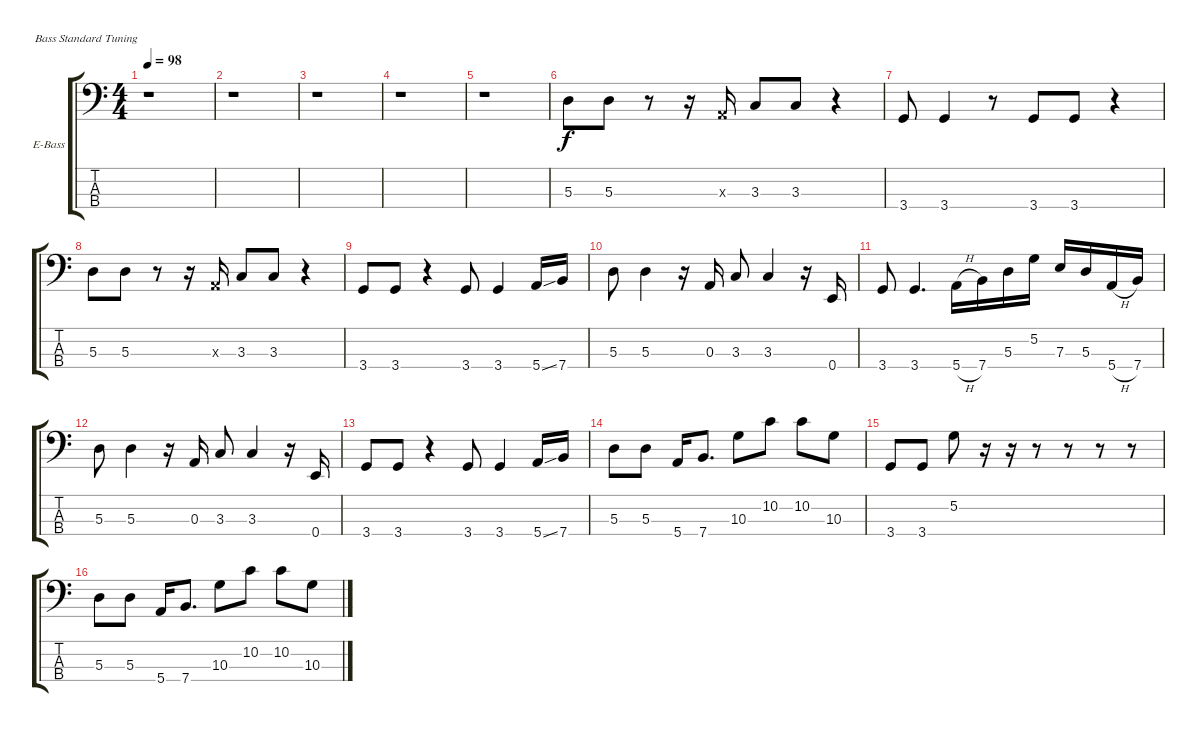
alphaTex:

\bracketExtendMode groupsimilarinstruments
\firstSystemTrackNameOrientation horizontal
\otherSystemsTrackNameOrientation horizontal
\track ("Bass guitar" "E-Bass") {instrument electricbassfinger}
\staff {score tabs}
\tuning (G2 D2 A1 E1)
\ts (4 4)
\tempo 98
\clef f4
\ks c
r.1{dy f instrument electricbassfinger} |
r.1 |
r.1 |
r.1 |
r.1 |
5.3.8 5.3.8 r.8 r.16 0.3{x}.16 3.3.8 3.3.8 r.4 |
3.4.8 3.4.4 r.8 3.4.8 3.4.8 r.4 |
5.3.8 5.3.8 r.8 r.16 0.3{x}.16 3.3.8 3.3.8 r.4 |
3.4.8 3.4.8 r.4 3.4.8 3.4.4 5.4{ss}.16 7.4.16 |
5.3.8 5.3.4 r.16 0.3.16 3.3.8 3.3.4 r.16 0.4.16 |
3.4.8 3.4.4{d} 5.4{h}.16 7.4.16 5.3.16 5.2.16 7.3.16 5.3.16 5.4{h}.16 7.4.16 |
5.3.8 5.3.4 r.16 0.3.16 3.3.8 3.3.4 r.16 0.4.16 |
3.4.8 3.4.8 r.4 3.4.8 3.4.4 5.4{ss}.16 7.4.16 |
5.3.8 5.3.8 5.4.16 7.4.8{d} 10.3.8 10.2.8 10.2.8 10.3.8 |
3.4.8 3.4.8 5.2.8 r.16 r.16 r.8 r.8 r.8 r.8 |
5.3.8 5.3.8 5.4.16 7.4.8{d} 10.3.8 10.2.8 10.2.8 10.3.8
